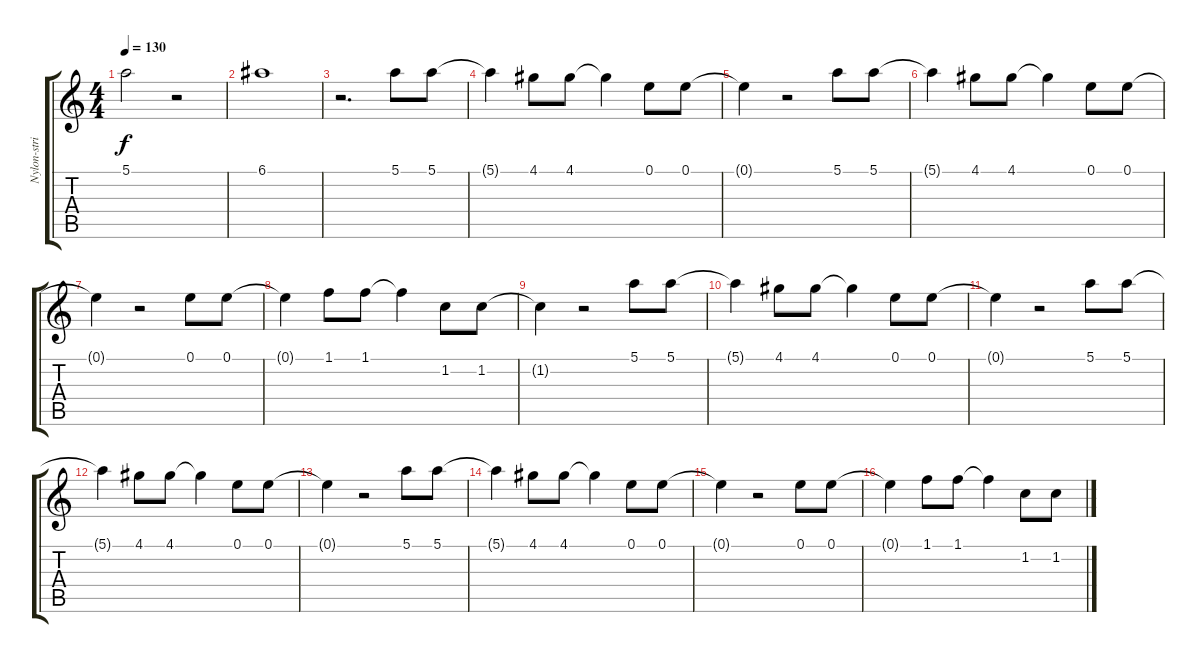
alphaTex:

\track ("Nylon-string Guitar" "Nylon-stri") {instrument acousticguitarnylon}
\staff {score tabs}
\tuning (E4 B3 G3 D3 A2 E2) {hide}
\ts (4 4)
\tempo 130
\clef g2
\ks c
5.1{t}.2{dy f} r.2 |
6.1.1 |
r.2{d} 5.1.8 5.1.8 |
5.1{t}.4 4.1.8 4.1.8 4.1{t}.4 0.1.8 0.1.8 |
0.1{t}.4 r.2 5.1.8 5.1.8 |
5.1{t}.4 4.1.8 4.1.8 4.1{t}.4 0.1.8 0.1.8 |
0.1{t}.4 r.2 0.1.8 0.1.8 |
0.1{t}.4 1.1.8 1.1.8 1.1{t}.4 1.2.8 1.2.8 |
1.2{t}.4 r.2 5.1.8 5.1.8 |
5.1{t}.4 4.1.8 4.1.8 4.1{t}.4 0.1.8 0.1.8 |
0.1{t}.4 r.2 5.1.8 5.1.8 |
5.1{t}.4 4.1.8 4.1.8 4.1{t}.4 0.1.8 0.1.8 |
0.1{t}.4 r.2 5.1.8 5.1.8 |
5.1{t}.4 4.1.8 4.1.8 4.1{t}.4 0.1.8 0.1.8 |
0.1{t}.4 r.2 0.1.8 0.1.8 |
0.1{t}.4 1.1.8 1.1.8 1.1{t}.4 1.2.8 1.2.8
